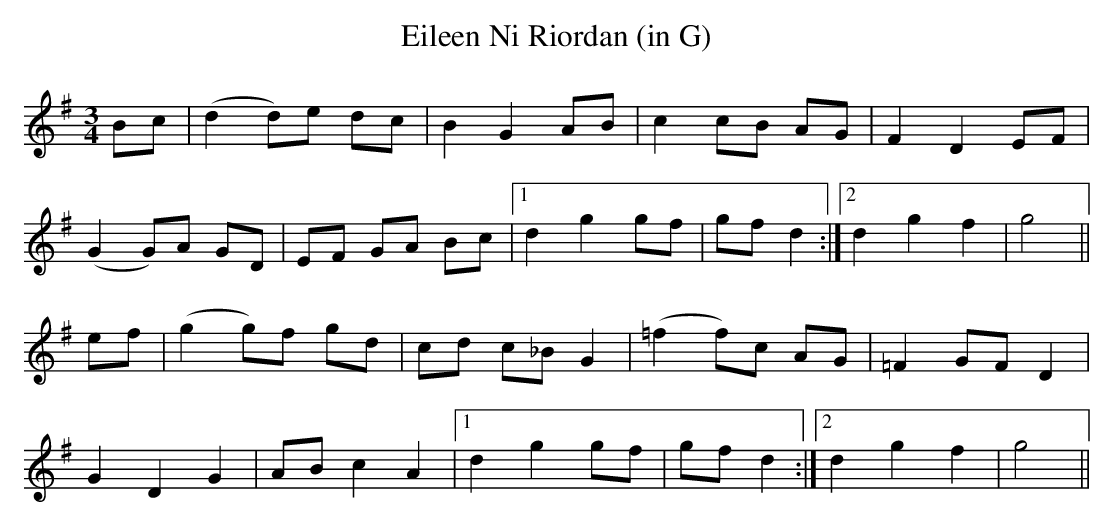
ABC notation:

X:1
T:Eileen Ni Riordan (in G)
M:3/4
L:1/8
K:G
Bc|(d2 d)e dc|B2 G2 AB|c2 cB AG|F2 D2 EF|
(G2 G)A GD|EF GA Bc|1 d2 g2 gf|gf d2:|2 d2 g2 f2|g4||
ef|(g2 g)f gd|cd c_B G2|(=f2 f)c AG|=F2 GF D2|
G2 D2 G2|AB c2 A2|1 d2 g2 gf|gf d2:|2 d2 g2 f2|g4||
